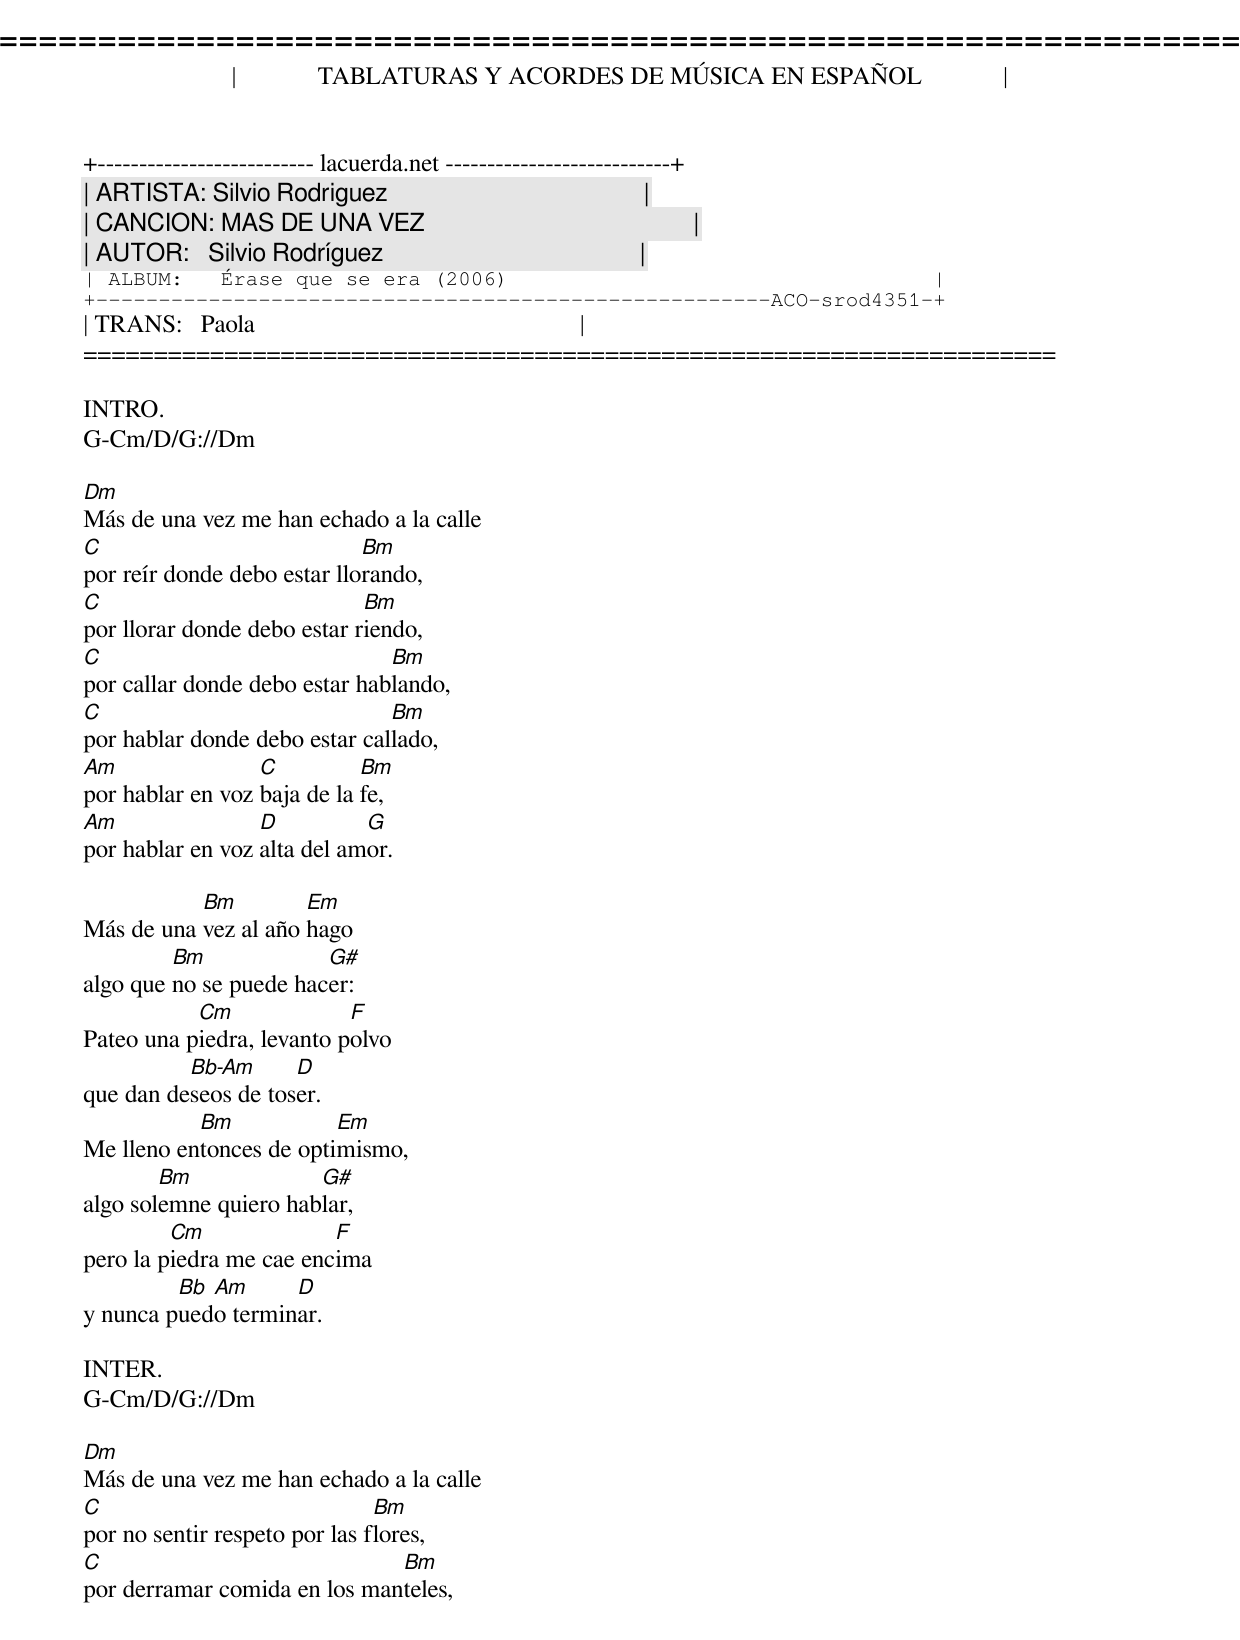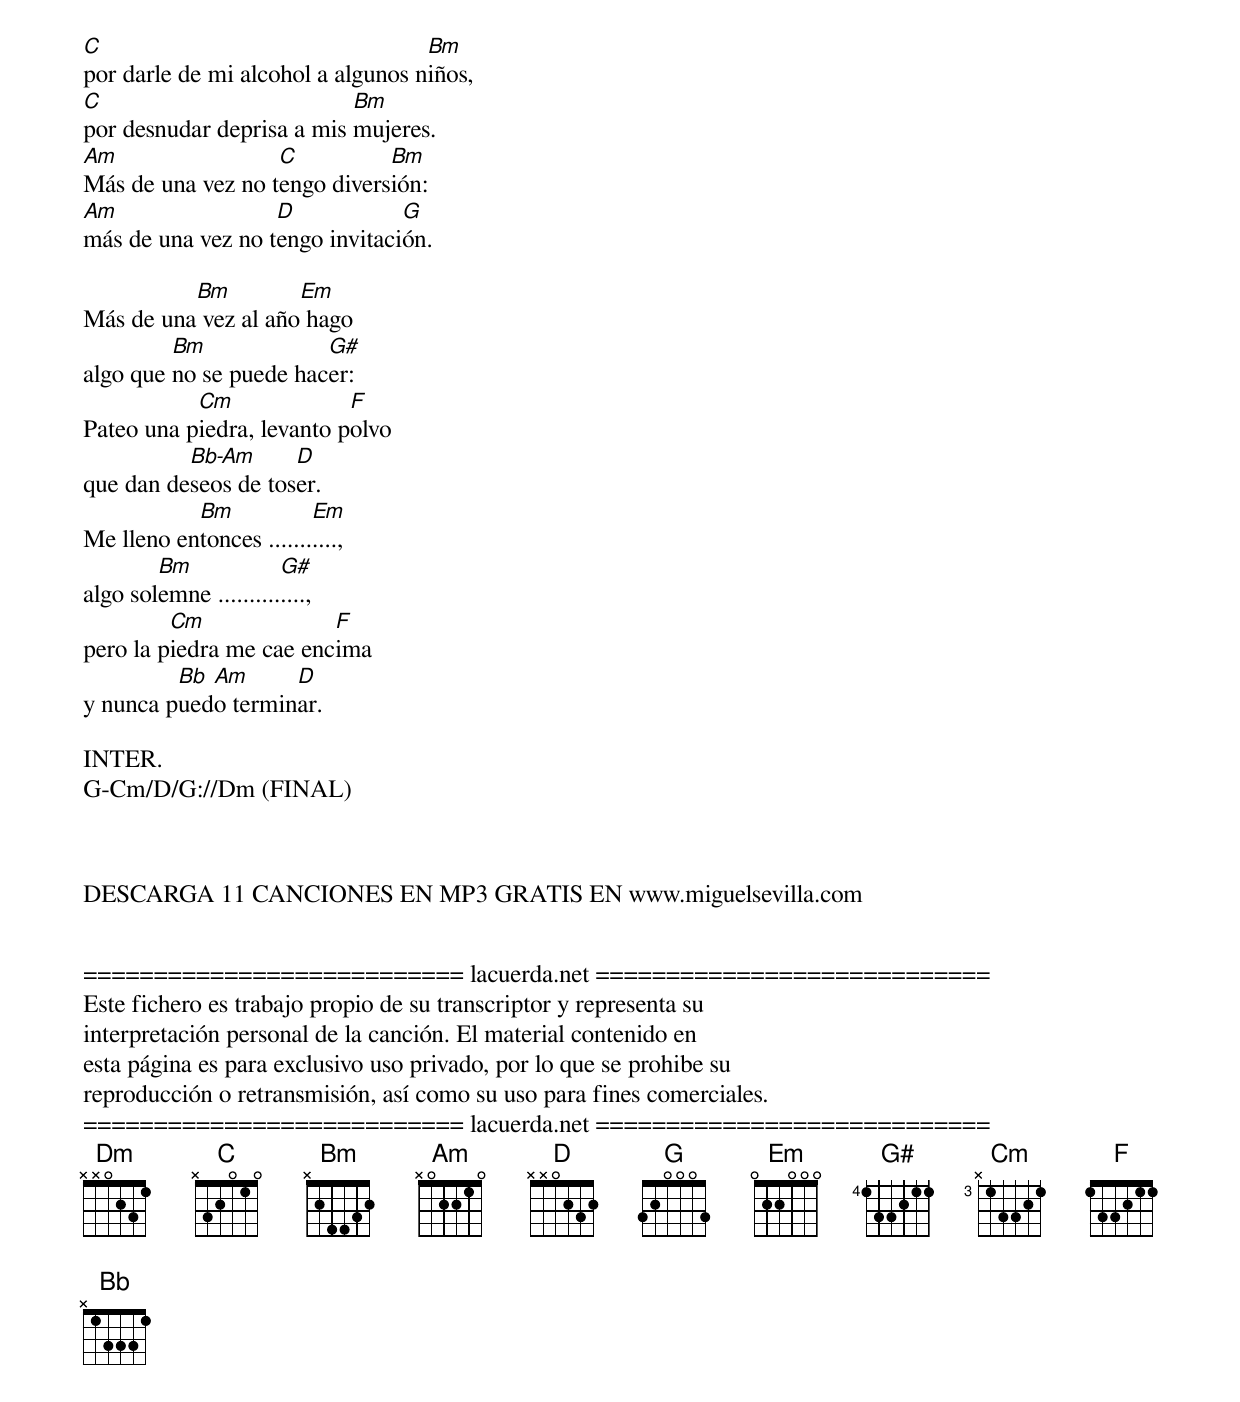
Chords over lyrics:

=====================================================================
|             TABLATURAS Y ACORDES DE MÚSICA EN ESPAÑOL             |
+-------------------------- lacuerda.net ---------------------------+
| ARTISTA: Silvio Rodriguez                                         |
| CANCION: MAS DE UNA VEZ                                           |
| AUTOR:   Silvio Rodríguez                                         |
| ALBUM:   Érase que se era (2006)                                  |
+------------------------------------------------------ACO-srod4351-+
| TRANS:   Paola                                                    |
=====================================================================

INTRO.
G-Cm/D/G://Dm

Dm
Más de una vez me han echado a la calle
C                            Bm
por reír donde debo estar llorando,
C                            Bm
por llorar donde debo estar riendo,
C                              Bm
por callar donde debo estar hablando,
C                              Bm
por hablar donde debo estar callado,
Am                C          Bm
por hablar en voz baja de la fe,
Am                D          G
por hablar en voz alta del amor.

           Bm         Em
Más de una vez al año hago
         Bm             G#
algo que no se puede hacer:
           Cm              F
Pateo una piedra, levanto polvo
          Bb-Am      D
que dan deseos de toser.
           Bm            Em
Me lleno entonces de optimismo,
        Bm             G#
algo solemne quiero hablar,
         Cm              F
pero la piedra me cae encima
         Bb Am      D
y nunca puedo terminar.

INTER.
G-Cm/D/G://Dm

Dm
Más de una vez me han echado a la calle
C                              Bm
por no sentir respeto por las flores,
C                             Bm
por derramar comida en los manteles,
C                                  Bm
por darle de mi alcohol a algunos niños,
C                          Bm
por desnudar deprisa a mis mujeres.
Am                 C          Bm
Más de una vez no tengo diversión:
Am                 D            G
más de una vez no tengo invitación.

          Bm         Em
Más de una vez al año hago
         Bm             G#
algo que no se puede hacer:
           Cm              F
Pateo una piedra, levanto polvo
          Bb-Am      D
que dan deseos de toser.
           Bm            Em
Me lleno entonces ...........,
        Bm             G#
algo solemne ..............,
         Cm              F
pero la piedra me cae encima
         Bb Am      D
y nunca puedo terminar.

INTER.
G-Cm/D/G://Dm (FINAL)



DESCARGA 11 CANCIONES EN MP3 GRATIS EN www.miguelsevilla.com


=========================== lacuerda.net ============================
Este fichero es trabajo propio de su transcriptor y representa su
interpretación personal de la canción. El material contenido en
esta página es para exclusivo uso privado, por lo que se prohibe su
reproducción o retransmisión, así como su uso para fines comerciales.
=========================== lacuerda.net ============================
